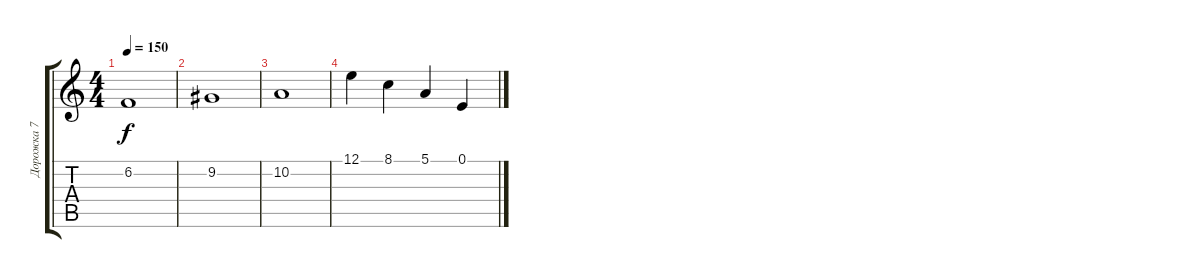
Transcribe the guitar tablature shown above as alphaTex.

\track ("Дорожка 7" "Дорожка 7") {instrument pad7halo}
\staff {score tabs}
\tuning (E4 B3 G3 D3 A2 E2) {hide}
\ts (4 4)
\tempo 150
\clef g2
\ks c
6.2.1{dy f} |
9.2.1 |
10.2.1 |
12.1.4 8.1.4 5.1.4 0.1.4
